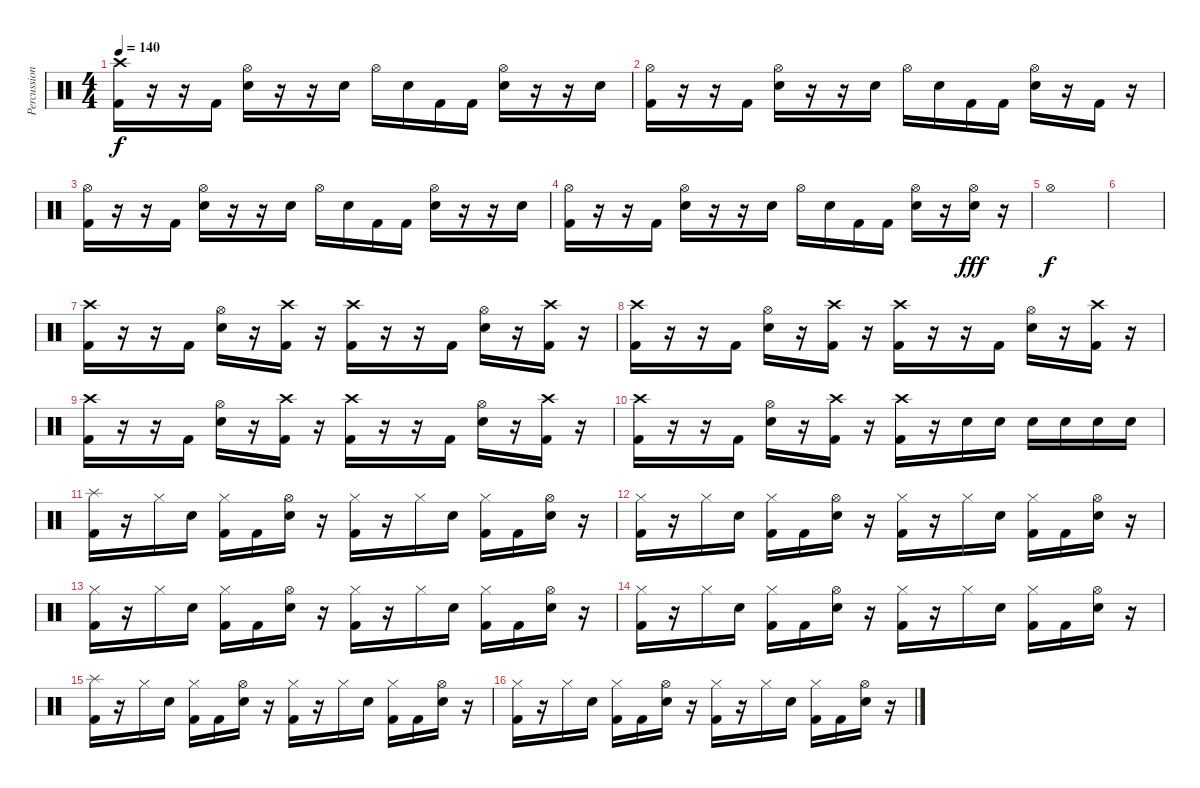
\track ("Percussion" "Percussion") {instrument percussion}
\staff {score}
\articulation defaults
\ts (4 4)
\tempo 140
\clef neutral
\ks c
("Crash high (hit)" "Kick (hit) 2").16{dy f} r.16 r.16 "Kick (hit) 2".16 ("Hi-Hat (open)" "Electric Snare (hit)").16 r.16 r.16 "Electric Snare (hit)".16 "Hi-Hat (open)".16 "Electric Snare (hit)".16 "Kick (hit) 2".16 "Kick (hit) 2".16 ("Hi-Hat (open)" "Electric Snare (hit)").16 r.16 r.16 "Electric Snare (hit)".16 |
("Hi-Hat (open)" "Kick (hit) 2").16 r.16 r.16 "Kick (hit) 2".16 ("Hi-Hat (open)" "Electric Snare (hit)").16 r.16 r.16 "Electric Snare (hit)".16 "Hi-Hat (open)".16 "Electric Snare (hit)".16 "Kick (hit) 2".16 "Kick (hit) 2".16 ("Hi-Hat (open)" "Electric Snare (hit)").16 r.16 "Kick (hit) 2".16 r.16 |
("Hi-Hat (open)" "Kick (hit) 2").16 r.16 r.16 "Kick (hit) 2".16 ("Hi-Hat (open)" "Electric Snare (hit)").16 r.16 r.16 "Electric Snare (hit)".16 "Hi-Hat (open)".16 "Electric Snare (hit)".16 "Kick (hit) 2".16 "Kick (hit) 2".16 ("Hi-Hat (open)" "Electric Snare (hit)").16 r.16 r.16 "Electric Snare (hit)".16 |
("Hi-Hat (open)" "Kick (hit) 2").16 r.16 r.16 "Kick (hit) 2".16 ("Hi-Hat (open)" "Electric Snare (hit)").16 r.16 r.16 "Electric Snare (hit)".16 "Hi-Hat (open)".16 "Electric Snare (hit)".16 "Kick (hit) 2".16 "Kick (hit) 2".16 ("Hi-Hat (open)" "Electric Snare (hit)").16 r.16 ("Hi-Hat (open)" "Electric Snare (hit)").16{dy fff} r.16 |
"Hi-Hat (open)".1{dy f} |
|
("Crash high (hit)" "Kick (hit) 2").16 r.16 r.16 "Kick (hit) 2".16 ("Hi-Hat (open)" "Electric Snare (hit)").16 r.16 ("Crash high (hit)" "Kick (hit) 2").16 r.16 ("Crash high (hit)" "Kick (hit) 2").16 r.16 r.16 "Kick (hit) 2".16 ("Hi-Hat (open)" "Electric Snare (hit)").16 r.16 ("Crash high (hit)" "Kick (hit) 2").16 r.16 |
("Crash high (hit)" "Kick (hit) 2").16 r.16 r.16 "Kick (hit) 2".16 ("Hi-Hat (open)" "Electric Snare (hit)").16 r.16 ("Crash high (hit)" "Kick (hit) 2").16 r.16 ("Crash high (hit)" "Kick (hit) 2").16 r.16 r.16 "Kick (hit) 2".16 ("Hi-Hat (open)" "Electric Snare (hit)").16 r.16 ("Crash high (hit)" "Kick (hit) 2").16 r.16 |
("Crash high (hit)" "Kick (hit) 2").16 r.16 r.16 "Kick (hit) 2".16 ("Hi-Hat (open)" "Electric Snare (hit)").16 r.16 ("Crash high (hit)" "Kick (hit) 2").16 r.16 ("Crash high (hit)" "Kick (hit) 2").16 r.16 r.16 "Kick (hit) 2".16 ("Hi-Hat (open)" "Electric Snare (hit)").16 r.16 ("Crash high (hit)" "Kick (hit) 2").16 r.16 |
("Crash high (hit)" "Kick (hit) 2").16 r.16 r.16 "Kick (hit) 2".16 ("Hi-Hat (open)" "Electric Snare (hit)").16 r.16 ("Crash high (hit)" "Kick (hit) 2").16 r.16 ("Crash high (hit)" "Kick (hit) 2").16 r.16 "Electric Snare (hit)".16 "Electric Snare (hit)".16 "Electric Snare (hit)".16 "Electric Snare (hit)".16 "Electric Snare (hit)".16 "Electric Snare (hit)".16 |
("Splash (hit)" "Kick (hit) 2").16 r.16 "Hi-Hat (closed)".16 "Electric Snare (hit)".16 ("Hi-Hat (closed)" "Kick (hit) 2").16 "Kick (hit) 2".16 ("Hi-Hat (open)" "Electric Snare (hit)").16 r.16 ("Hi-Hat (closed)" "Kick (hit) 2").16 r.16 "Hi-Hat (closed)".16 "Electric Snare (hit)".16 ("Hi-Hat (closed)" "Kick (hit) 2").16 "Kick (hit) 2".16 ("Hi-Hat (open)" "Electric Snare (hit)").16 r.16 |
("Hi-Hat (closed)" "Kick (hit) 2").16 r.16 "Hi-Hat (closed)".16 "Electric Snare (hit)".16 ("Hi-Hat (closed)" "Kick (hit) 2").16 "Kick (hit) 2".16 ("Hi-Hat (open)" "Electric Snare (hit)").16 r.16 ("Hi-Hat (closed)" "Kick (hit) 2").16 r.16 "Hi-Hat (closed)".16 "Electric Snare (hit)".16 ("Hi-Hat (closed)" "Kick (hit) 2").16 "Kick (hit) 2".16 ("Hi-Hat (open)" "Electric Snare (hit)").16 r.16 |
("Hi-Hat (closed)" "Kick (hit) 2").16 r.16 "Hi-Hat (closed)".16 "Electric Snare (hit)".16 ("Hi-Hat (closed)" "Kick (hit) 2").16 "Kick (hit) 2".16 ("Hi-Hat (open)" "Electric Snare (hit)").16 r.16 ("Hi-Hat (closed)" "Kick (hit) 2").16 r.16 "Hi-Hat (closed)".16 "Electric Snare (hit)".16 ("Hi-Hat (closed)" "Kick (hit) 2").16 "Kick (hit) 2".16 ("Hi-Hat (open)" "Electric Snare (hit)").16 r.16 |
("Hi-Hat (closed)" "Kick (hit) 2").16 r.16 "Hi-Hat (closed)".16 "Electric Snare (hit)".16 ("Hi-Hat (closed)" "Kick (hit) 2").16 "Kick (hit) 2".16 ("Hi-Hat (open)" "Electric Snare (hit)").16 r.16 ("Hi-Hat (closed)" "Kick (hit) 2").16 r.16 "Hi-Hat (closed)".16 "Electric Snare (hit)".16 ("Hi-Hat (closed)" "Kick (hit) 2").16 "Kick (hit) 2".16 ("Hi-Hat (open)" "Electric Snare (hit)").16 r.16 |
("Splash (hit)" "Kick (hit) 2").16 r.16 "Hi-Hat (closed)".16 "Electric Snare (hit)".16 ("Hi-Hat (closed)" "Kick (hit) 2").16 "Kick (hit) 2".16 ("Hi-Hat (open)" "Electric Snare (hit)").16 r.16 ("Hi-Hat (closed)" "Kick (hit) 2").16 r.16 "Hi-Hat (closed)".16 "Electric Snare (hit)".16 ("Hi-Hat (closed)" "Kick (hit) 2").16 "Kick (hit) 2".16 ("Hi-Hat (open)" "Electric Snare (hit)").16 r.16 |
("Hi-Hat (closed)" "Kick (hit) 2").16 r.16 "Hi-Hat (closed)".16 "Electric Snare (hit)".16 ("Hi-Hat (closed)" "Kick (hit) 2").16 "Kick (hit) 2".16 ("Hi-Hat (open)" "Electric Snare (hit)").16 r.16 ("Hi-Hat (closed)" "Kick (hit) 2").16 r.16 "Hi-Hat (closed)".16 "Electric Snare (hit)".16 ("Hi-Hat (closed)" "Kick (hit) 2").16 "Kick (hit) 2".16 ("Hi-Hat (open)" "Electric Snare (hit)").16 r.16
